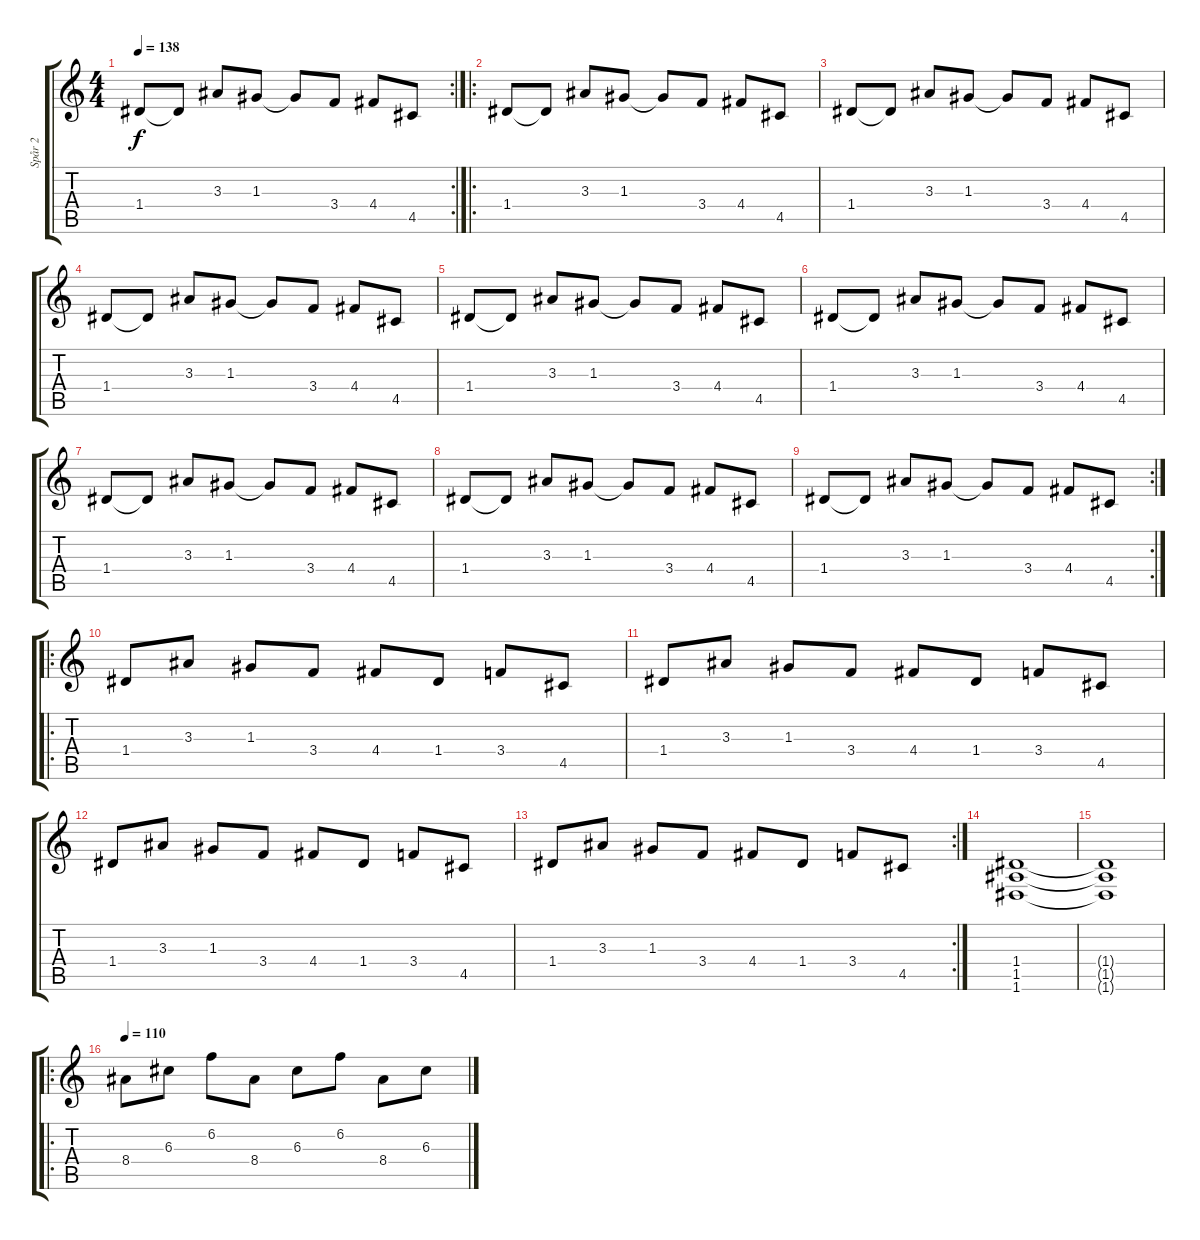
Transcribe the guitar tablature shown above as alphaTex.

\track ("Spår 2" "Spår 2") {instrument distortionguitar}
\staff {score tabs}
\tuning (E4 B3 G3 D3 A2 D2) {hide}
\rc 2
\ts (4 4)
\tempo 138
\clef g2
\ks c
1.4.8{dy f} 1.4{t}.8 3.3.8 1.3.8 1.3{t}.8 3.4.8 4.4.8 4.5.8 |
\ro
1.4.8 1.4{t}.8 3.3.8 1.3.8 1.3{t}.8 3.4.8 4.4.8 4.5.8 |
1.4.8 1.4{t}.8 3.3.8 1.3.8 1.3{t}.8 3.4.8 4.4.8 4.5.8 |
1.4.8 1.4{t}.8 3.3.8 1.3.8 1.3{t}.8 3.4.8 4.4.8 4.5.8 |
1.4.8 1.4{t}.8 3.3.8 1.3.8 1.3{t}.8 3.4.8 4.4.8 4.5.8 |
1.4.8 1.4{t}.8 3.3.8 1.3.8 1.3{t}.8 3.4.8 4.4.8 4.5.8 |
1.4.8 1.4{t}.8 3.3.8 1.3.8 1.3{t}.8 3.4.8 4.4.8 4.5.8 |
1.4.8 1.4{t}.8 3.3.8 1.3.8 1.3{t}.8 3.4.8 4.4.8 4.5.8 |
\rc 2
1.4.8 1.4{t}.8 3.3.8 1.3.8 1.3{t}.8 3.4.8 4.4.8 4.5.8 |
\ro
1.4.8 3.3.8 1.3.8 3.4.8 4.4.8 1.4.8 3.4.8 4.5.8 |
1.4.8 3.3.8 1.3.8 3.4.8 4.4.8 1.4.8 3.4.8 4.5.8 |
1.4.8 3.3.8 1.3.8 3.4.8 4.4.8 1.4.8 3.4.8 4.5.8 |
\rc 2
1.4.8 3.3.8 1.3.8 3.4.8 4.4.8 1.4.8 3.4.8 4.5.8 |
(1.4 1.5 1.6).1 |
(1.4{t} 1.5{t} 1.6{t}).1 |
\ro
\tempo 110
8.4.8{instrument electricguitarclean} 6.3.8 6.2.8 8.4.8 6.3.8 6.2.8 8.4.8 6.3.8
